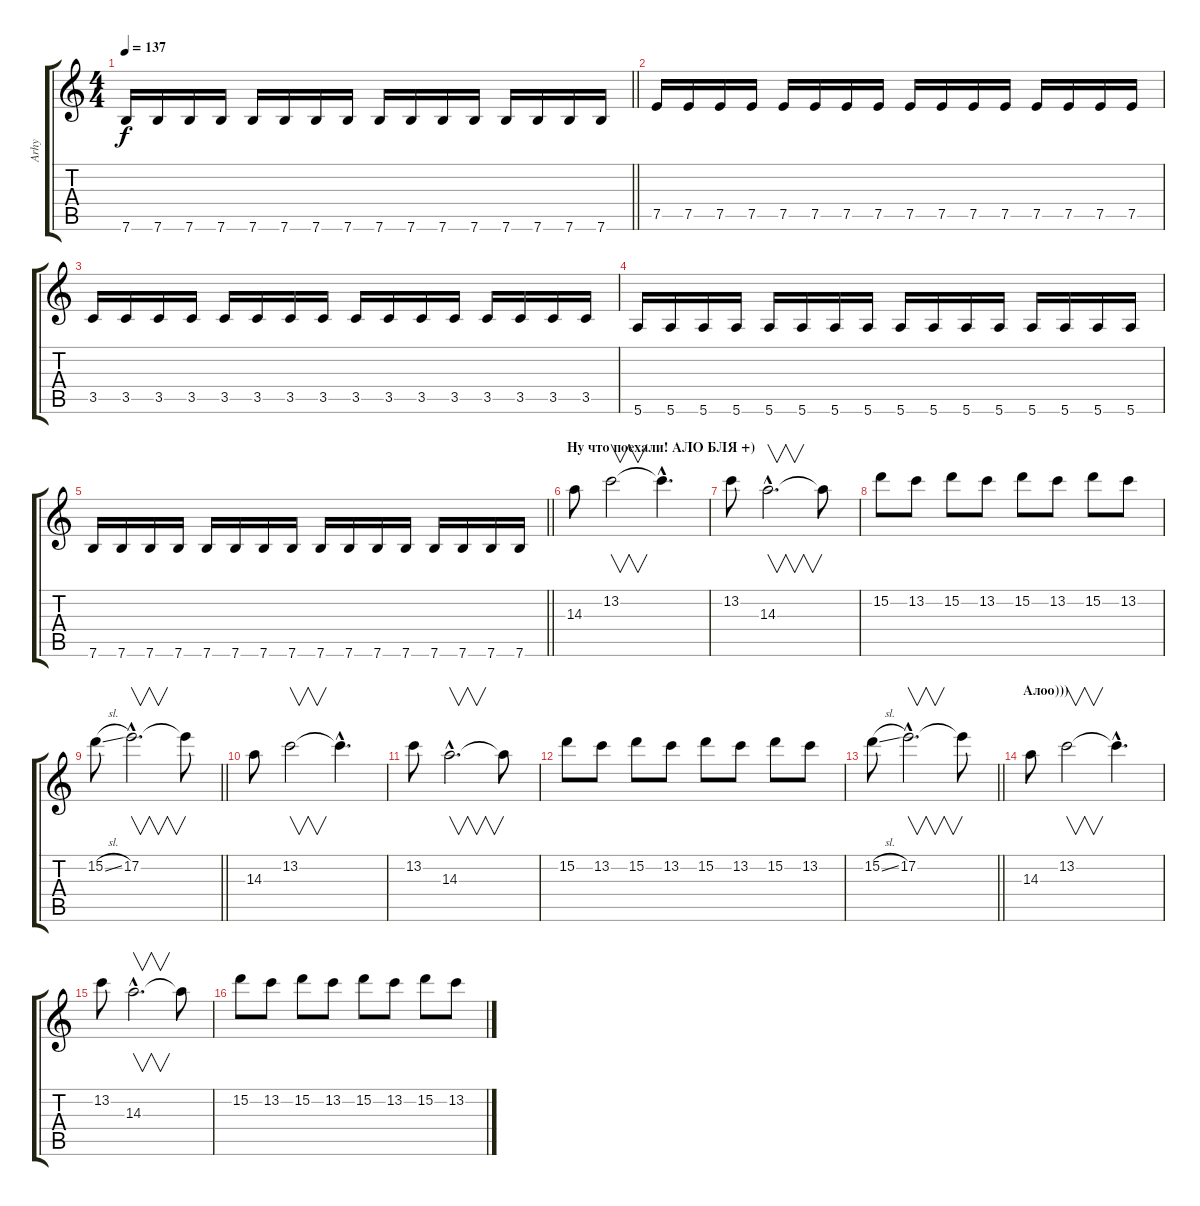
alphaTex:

\track ("Arhy" "Arhy") {instrument distortionguitar}
\staff {score tabs}
\tuning (E4 B3 G3 D3 A2 E2) {hide}
\ts (4 4)
\tempo 137
\clef g2
\barLineRight lightlight
\ks c
7.6.16{dy f} 7.6.16 7.6.16 7.6.16 7.6.16 7.6.16 7.6.16 7.6.16 7.6.16 7.6.16 7.6.16 7.6.16 7.6.16 7.6.16 7.6.16 7.6.16 |
7.5.16 7.5.16 7.5.16 7.5.16 7.5.16 7.5.16 7.5.16 7.5.16 7.5.16 7.5.16 7.5.16 7.5.16 7.5.16 7.5.16 7.5.16 7.5.16 |
3.5.16 3.5.16 3.5.16 3.5.16 3.5.16 3.5.16 3.5.16 3.5.16 3.5.16 3.5.16 3.5.16 3.5.16 3.5.16 3.5.16 3.5.16 3.5.16 |
5.6.16 5.6.16 5.6.16 5.6.16 5.6.16 5.6.16 5.6.16 5.6.16 5.6.16 5.6.16 5.6.16 5.6.16 5.6.16 5.6.16 5.6.16 5.6.16 |
\barLineRight lightlight
7.6.16 7.6.16 7.6.16 7.6.16 7.6.16 7.6.16 7.6.16 7.6.16 7.6.16 7.6.16 7.6.16 7.6.16 7.6.16 7.6.16 7.6.16 7.6.16 |
\section ("" "Ну что поехали! АЛО БЛЯ +)")
14.3.8 13.2.2{v} 13.2{hac t}.4{d} |
13.2.8 14.3{hac}.2{v d} 14.3{t}.8 |
15.2.8 13.2.8 15.2.8 13.2.8 15.2.8 13.2.8 15.2.8 13.2.8 |
\barLineRight lightlight
15.2{sl}.8 17.2{hac}.2{v d} 17.2{t}.8 |
14.3.8 13.2.2{v} 13.2{hac t}.4{d} |
13.2.8 14.3{hac}.2{v d} 14.3{t}.8 |
15.2.8 13.2.8 15.2.8 13.2.8 15.2.8 13.2.8 15.2.8 13.2.8 |
\barLineRight lightlight
15.2{sl}.8 17.2{hac}.2{v d} 17.2{t}.8 |
\section ("" "Алоо)))")
14.3.8 13.2.2{v} 13.2{hac t}.4{d} |
13.2.8 14.3{hac}.2{v d} 14.3{t}.8 |
15.2.8 13.2.8 15.2.8 13.2.8 15.2.8 13.2.8 15.2.8 13.2.8
